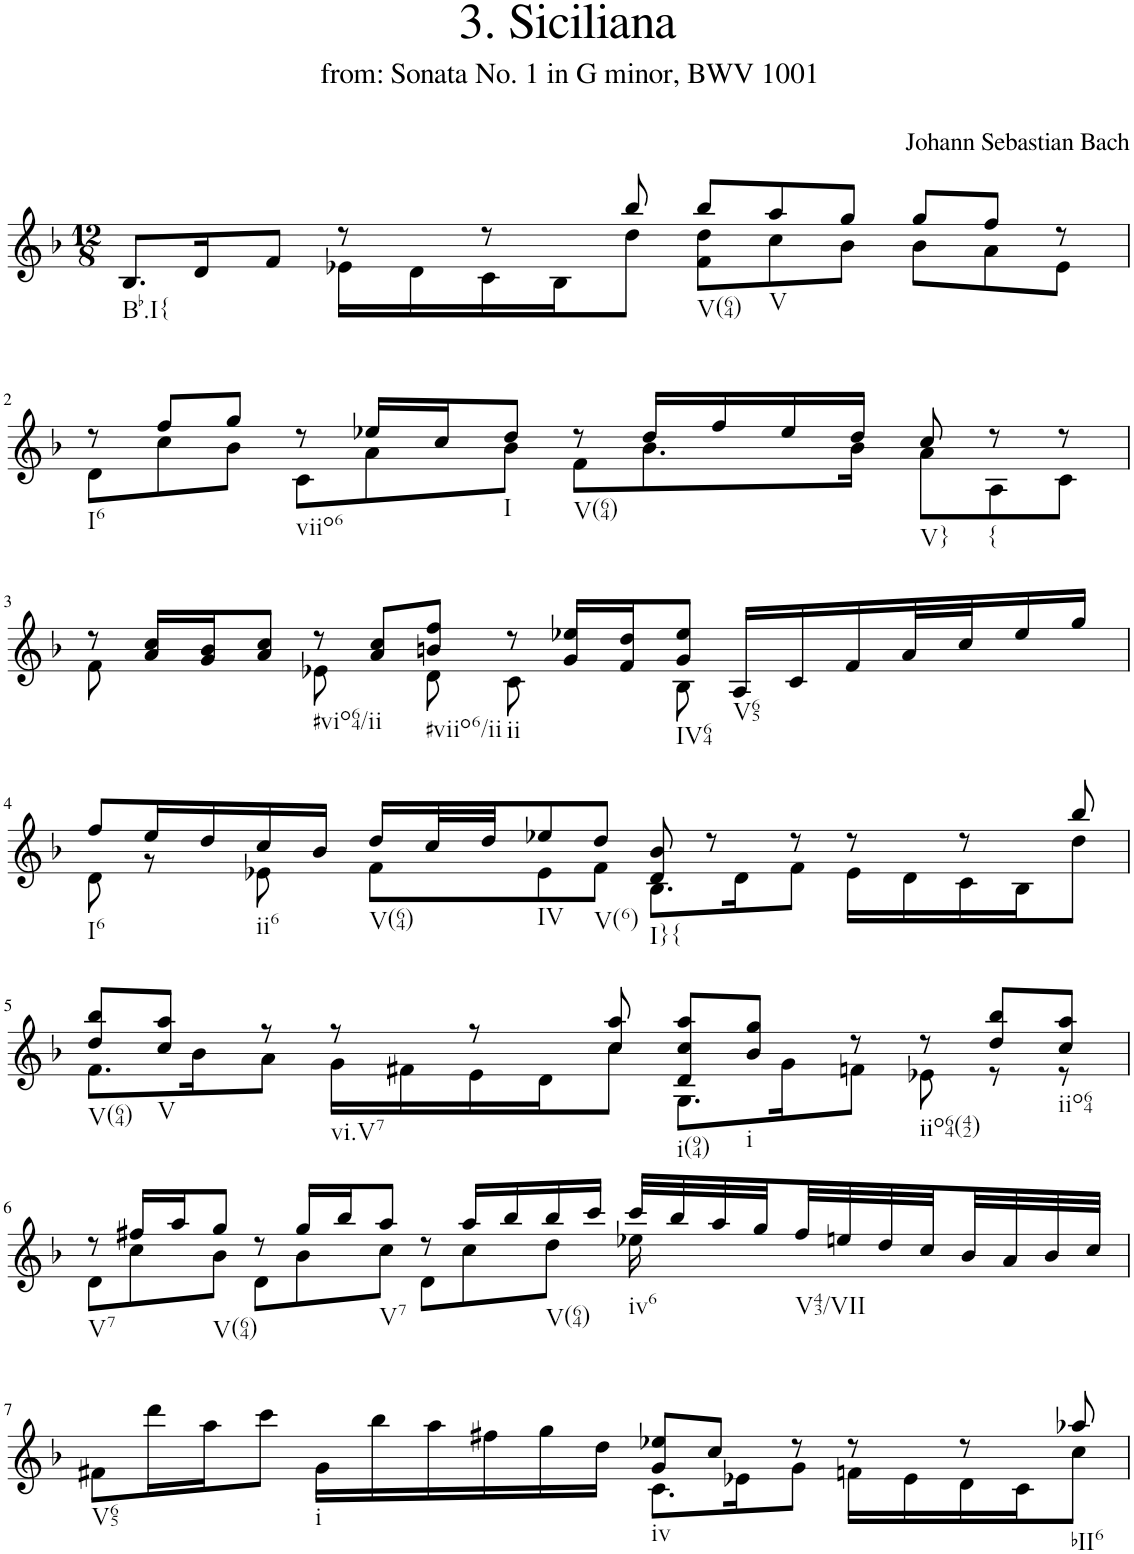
**kern
*part1
*staff1
*I"Violin
*I'Vln.
*clefG2
*k[b-]
*M12/8
=1
*^
!LO:TX:b:t=Bb.I{	!
8.B-/L	4.ryy
16d/K	.
8f/J	.
8r	16e-X\LL
.	16d\
8r	16c\
.	16B-\J
8bb-/	8dd\J
!LO:TX:b:t=V(64)	!
8bb-/L	8f\ 8dd\L
!LO:TX:b:t=V	!
8aa/	8cc\
8gg/J	8b-\J
8gg/L	8b-\L
8ff/J	8a\
8r	8e-\J
!!LO:LB:g=z	!!
=2	=2
!LO:TX:b:t=I6	!
8r	8d\L
8ff/L	8cc\
8gg/J	8b-\J
!LO:TX:b:t=viio6	!
8r	8c\L
16ee-X/LL	8a\
16cc/J	.
!LO:TX:b:t=I	!
8dd/J	8b-\J
!LO:TX:b:t=V(64)	!
8r	8f\L
16dd/LL	8.b-\
16ff/	.
16ee-/	.
16dd/JJ	16b-\Jk
!LO:TX:b:t=V}	!
8cc/	8a\L
!LO:TX:b:t={	!
8r	8A\
8r	8c\J
!!LO:LB:g=z	!!
=3	=3
8r	8f\
16a/ 16cc/LL	4ryy
16g/ 16b-/J	.
8a/ 8cc/J	.
!LO:TX:b:t=#vio64/ii	!
8r	8e-X\
8a/ 8cc/L	8ryy
!LO:TX:b:t=#viio6/ii	!
8bn/ 8ff/J	8d\
!LO:TX:b:t=ii	!
8r	8c\
16g/ 16ee-X/LL	8ryy
16f/ 16dd/J	.
!LO:TX:b:t=IV64	!
8g/ 8ee-/J	8B-\
!LO:TX:b:t=V65	!
16A/LL	4.ryy
16c/	.
16f/	.
32a/L	.
32cc/J	.
16ee-/	.
16gg/JJ	.
!!LO:LB:g=z	!!
=4	=4
!LO:TX:b:t=I6	!
8ff/L	8d\
16ee/L	8r
16dd/	.
!LO:TX:b:t=ii6	!
16cc/	8e-X\
16b-/JJ	.
!LO:TX:b:t=V(64)	!
16dd/LL	8f\L
32cc/L	.
32dd/JJ	.
!LO:TX:b:t=IV	!
8ee-X/	8e-\
!LO:TX:b:t=V(6)	!
8dd/J	8f\J
!LO:TX:b:t=I}{	!
8d/ 8b-/	8.B-\L
8r	.
.	16d\K
8r	8f\J
8r	16e-\LL
.	16d\
8r	16c\
.	16B-\J
8bb-/	8dd\J
!!LO:LB:g=z	!!
=5	=5
!LO:TX:b:t=V(64)	!
8dd/ 8bb-/L	8.f\L
!LO:TX:b:t=V	!
8cc/ 8aa/J	.
.	16b-\K
8r	8a\J
!LO:TX:b:t=vi.V7	!
8r	16g\LL
.	16f#X\
8r	16e\
.	16d\J
8cc/ 8aa/	8cc\J
!LO:TX:b:t=i(94)	!
8d/ 8cc/ 8aa/L	8.G\L
!LO:TX:b:t=i	!
8b-/ 8gg/J	.
.	16g\K
8r	8fn\J
!LO:TX:b:t=iio64(42)	!
8r	8e-X\
8dd/ 8bb-/L	8r
!LO:TX:b:t=iio64	!
8cc/ 8aa/J	8r
!!LO:LB:g=z	!!
=6	=6
!LO:TX:b:t=V7	!
8r	8d\L
16ff#X/LL	8cc\
16aa/J	.
!LO:TX:b:t=V(64)	!
8gg/J	8b-\J
8r	8d\L
16gg/LL	8b-\
16bb-/J	.
!LO:TX:b:t=V7	!
8aa/J	8cc\J
8r	8d\L
16aa/LL	8cc\
16bb-/	.
!LO:TX:b:t=V(64)	!
16bb-/	8dd\J
16ccc/JJ	.
!LO:TX:b:t=iv6	!
32ccc/LLL	16ee-X\
32bb-/	.
32aa/	4ryy
32gg/	.
!LO:TX:b:t=V43/VII	!
32ff#/	.
32een/	.
32dd/	.
32cc/	.
32b-/	.
32a/	.
32b-/	16ryy
32cc/JJJ	.
!!LO:LB:g=z	!!
=7	=7
!LO:TX:b:t=V65	!
!LO:TX:b:t=i	!
2.ryy	8f#X\L
.	16ddd\L
.	16aa\J
.	8ccc\J
.	16g\LL
.	16bb-\
.	16aa\
.	16ff#X\
.	16gg\
.	16dd\JJ
!LO:TX:b:t=iv	!
8g/ 8ee-X/L	8.c\L
8cc/J	.
.	16e-X\K
8r	8g\J
8r	16fn\LL
.	16e-\
8r	16d\
.	16c\J
!LO:TX:b:t=bII6	!
8aa-X/	8cc\J
*v	*v
=
*-
